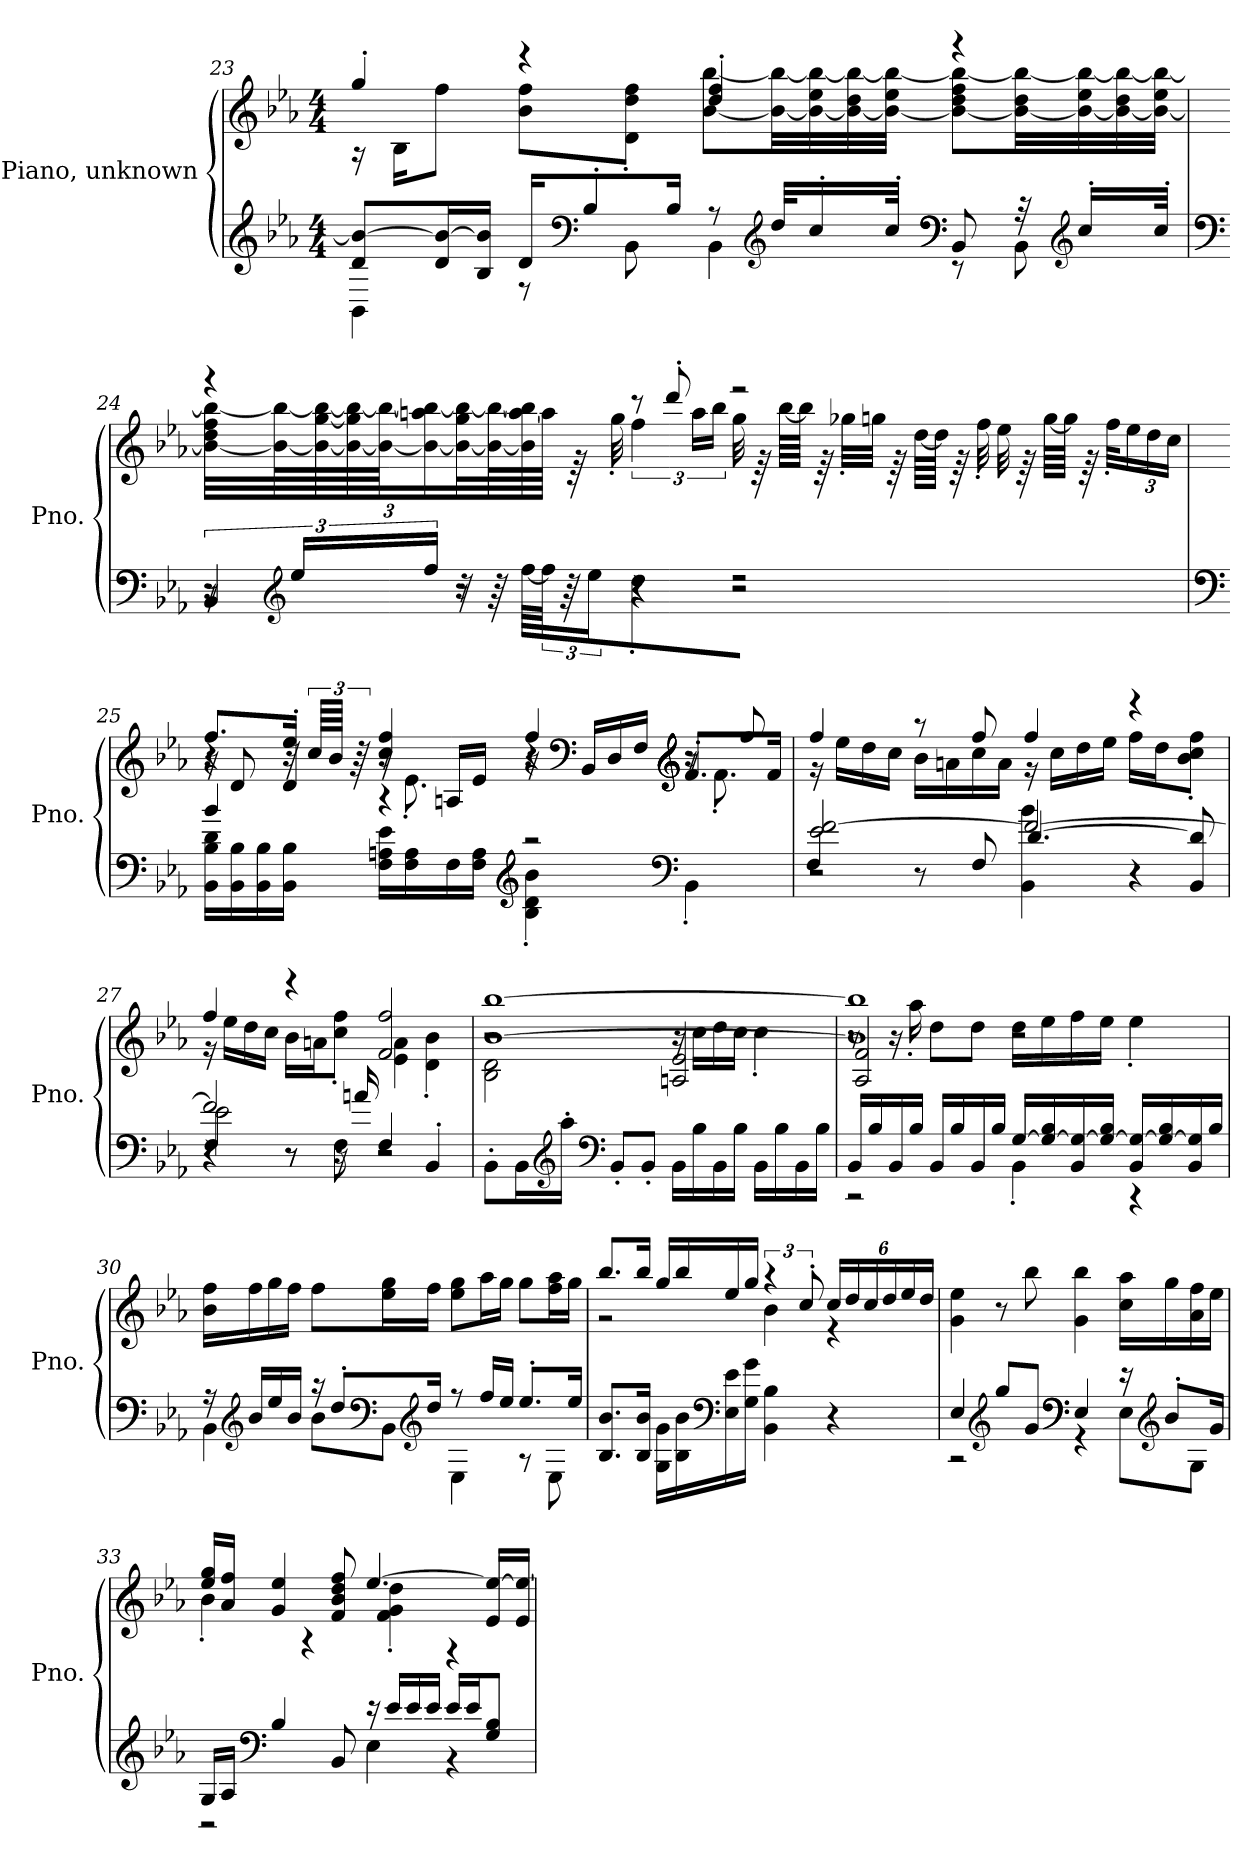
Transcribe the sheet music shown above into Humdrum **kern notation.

**kern	**kern
*part1	*part1
*staff2	*staff1
*I"Piano, unknown	*
*I'Pno.	*
!!LO:LB:g=z
*clefG2	*clefG2
*k[b-e-a-]	*k[b-e-a-]
*M4/4	*M4/4
=23	=23
*^	*^
8d/ 8b-/_L	4BB-\	4gg'/	16r
.	.	.	16B-\KL
16d/ 16b-/_L	.	.	8ff\J
16B-/ 16b-/]JJ	.	.	.
16d/KL	8r	4r	8b-\ 8ff\L
*clefF4	*	*	*
8B-'/	.	.	.
.	8BB-\	.	8d\' 8dd\' 8ff\'J
16B-/Jk	.	.	.
8r	4BB-\	4dd/' 4ff/'	[8b-\ [8bb-\L
*clefG2	*	*	*
32dd/KLL	.	.	32b-\_ 32bb-\_LL
16cc'/	.	.	32b-\_ 32ee-\ 32bb-\_
.	.	.	32b-\_ 32dd\ 32bb-\_
32cc'/JJk	.	.	32b-\_ 32ee-\ 32bb-\_JJJ
*clefF4	*	*	*
8BB-/	8r	4r	8b-\_ 8dd\ 8ff\ 8bb-\_L
32r	8BB-\	.	32b-\_ 32dd\ 32bb-\_LL
*clefG2	*	*	*
16cc'/LL	.	.	32b-\_ 32ee-\ 32bb-\_
.	.	.	32b-\_ 32dd\ 32bb-\_
32cc'/JJk	.	.	32b-\_ 32ee-\ 32bb-\_JJJ
*v	*v	*	*
!!LO:LB:g=z	!!
=24	=24	=24
*clefF4	*	*
*^	*	*
*	*^	*	*
24r	8r	4BB-/	4r	32b-\_ 32dd\ 32ff\ 32bb-\_LLL
.	.	.	.	64b-\_ 64bb-\_L
*clefG2	*	*	*	*
24ee-/LL	.	.	.	.
.	.	.	.	64b-\_ [64gg\ 64bb-\_
*	*	*	*	*Xbrackettup
.	.	.	.	96b-\_ 96gg\] 96bb-\_
.	.	.	.	96b-\_ 96bb-\_JJ
24ff/JJ	.	.	.	24b-\_ 24aan\ 24bb-\_
8r	32r	.	.	32b-\_ 32gg\ 32bb-\_L
.	64r	.	.	64b-\_ 64bb-\_L
.	[64ff\LLLL	.	.	64b-\] [64aa\ 64bb-\]
.	96ff\JJJJ]	.	.	64aa\JJJJ]
.	96r	.	.	.
.	.	.	.	64r
.	24ee-\	.	.	.
.	.	.	.	32gg'\
*	*	*	*	*brackettup
4r	4dd'\	4r	8r	6ff\
.	.	.	8ddd'/	.
.	.	.	.	24aa\LL
.	.	.	.	24bb-\JJ
2r	2r	2r	2r	32gg\
.	.	.	.	64r
.	.	.	.	[64bb-\LLLL
.	.	.	.	64bb-\JJJJ]
.	.	.	.	64r
.	.	.	.	32gg-X'\LLL
.	.	.	.	32ggn\JJJ
.	.	.	.	64r
.	.	.	.	[64dd\LLLL
.	.	.	.	64dd\JJJJ]
.	.	.	.	64r
.	.	.	.	32ff'\
.	.	.	.	32ee-\
.	.	.	.	64r
.	.	.	.	[64gg\LLLL
.	.	.	.	64gg\JJJJ]
.	.	.	.	64r
.	.	.	.	32ff'\KLL
*	*	*	*	*Xbrackettup
.	.	.	.	24ee-\
.	.	.	.	24dd\
.	.	.	.	24cc\JJ
*v	*v	*v	*	*
*	*v	*v
!!LO:LB:g=z
=25	=25
*clefF4	*
*^	*^
*	*	*	*^
4b-/	16BB-\ 16B-\ 16d\LL	8.ff/L	4r	16r
.	16BB-\ 16B-\	.	.	8d/
.	16BB-\ 16B-\	.	.	.
.	16BB-\ 16B-\JJ	16d/' 16ee-/'Jk	.	32r
*	*	*	*	*brackettup
.	.	.	.	96cc/LLLL
.	.	.	.	96b-/JJJJ
.	.	.	.	96r
4r	16F\ 16An\ 16e-\LL	4cc/ 4ff/	16r	8r
.	16F\ 16A\	.	8.e-'\	.
.	16F\	.	.	16An/LL
.	16F\ 16A\JJ	.	.	16e-/JJ
*clefG2	*	*	*	*
2r	4B-\' 4d\' 4b-\'	4ff/	4r	16r
*	*	*clefF4	*	*
.	.	.	.	16BB-/LL
.	.	.	.	16D/
.	.	.	.	16F/JJ
*clefF4	*	*clefG2	*	*
.	4BB-'\	8r	16r	8.f'/L
.	.	.	8.f'\	.
.	.	8ff/	.	.
.	.	.	.	16f/Jk
*	*	*	*v	*v
=26	=26	=26	=26
*	*^	*	*
2e-/ [2f/	2r	4F/	4ff/	16r
.	.	.	.	16ee-\LL
.	.	.	.	16dd\
.	.	.	.	16cc\JJ
.	.	8r	8r	16b-\LL
.	.	.	.	16an\
.	.	8F/	8ff/	16cc\
.	.	.	.	16a\JJ
2f/_	4BB-\ 4b-\	[4.d/	4ff/	16r
.	.	.	.	16cc\LL
.	.	.	.	16dd\
.	.	.	.	16ee-\JJ
.	4r	.	4r	16ff\LL
.	.	.	.	16dd\J
.	.	8BB-/ 8d/]	.	8b-\' 8cc\' 8ff\'J
!!LO:LB:g=z	!!
=27	=27	=27	=27	=27
*	*	*^	*	*
2f/]	2e-\	4F/	4r	4ff/	16r
.	.	.	.	.	16ee-\LL
.	.	.	.	.	16dd\
.	.	.	.	.	16cc\JJ
.	.	8r	8r	4r	16b-\LL
.	.	.	.	.	16an\J
.	.	16r	8F\	.	8cc\' 8ff\'J
.	.	16an/	.	.	.
2r	2r	4F/	2r	2f/ 2ff/	4e-\ 4a\
.	.	4BB-'/	.	.	4d\' 4b-\'
*v	*v	*v	*v	*	*
=28	=28	=28
*	*	*^
8BB-'\L	[1b- [1bb-	2B-\ 2d\	2r
16BB-\L	.	.	.
*clefG2	*	*	*
16aa-'\JJ	.	.	.
*clefF4	*	*	*
8BB-'/L	.	.	.
8BB-'/J	.	.	.
16BB-\LL	.	16r	2An/ 2e-/
16B-\	.	16cc\LL	.
16BB-\	.	16dd\	.
16B-\JJ	.	16cc\JJ	.
16BB-\LL	.	4cc'\	.
16B-\	.	.	.
16BB-\	.	.	.
16B-\JJ	.	.	.
!!LO:PB:g=z	!!	!!
=29	=29	=29	=29
*^	*	*	*
16BB-/LL	2r	1b-] 1bb-]	8r	2A-/ 2f/
16B-/	.	.	.	.
16BB-/	.	.	16r	.
16B-/JJ	.	.	16aa-'\	.
16BB-/LL	.	.	8dd\L	.
16B-/	.	.	.	.
16BB-/	.	.	8dd\J	.
16B-/JJ	.	.	.	.
[16G/LL	4BB-'\	.	16dd\LL	2r
16G/_ 16B-/	.	.	16ee-\	.
16BB-/ 16G/_	.	.	16ff\	.
16G/_ 16B-/JJ	.	.	16ee-\JJ	.
16BB-/ 16G/_LL	4r	.	4ee-'\	.
16G/_ 16B-/	.	.	.	.
16BB-/ 16G/]	.	.	.	.
16B-/JJ	.	.	.	.
*	*	*v	*v	*v
=30	=30	=30
16r	4BB-\	16b-\ 16ff\LL
*clefG2	*	*
16b-/LL	.	16ff\
16ee-/	.	16gg\
16b-/JJ	.	16ff\JJ
16r	8b-\L	8ff\L
8dd'/L	.	.
*clefF4	*	*
.	8BB-\J	16ee-\ 16gg\L
*clefG2	*	*
16dd/Jk	.	16ff\JJ
8r	4E-\	8ee-\ 8gg\L
16ff/LL	.	16aa-\L
16ee-/JJ	.	16gg\JJ
8.ee-'/L	8r	8gg\L
.	8E-\	16ff\ 16aa-\L
16ee-/Jk	.	16gg\JJ
*v	*v	*
!!LO:LB:g=z
=31	=31
*	*^
8.B-/ 8.b-/L	8.bb-/L	2r
16B-/ 16b-/Jk	16bb-/Jk	.
16G\ 16g\LL	16gg/LL	.
16B-\ 16b-\	16bb-/	.
*clefF4	*	*
16E-\ 16e-\	16ee-/	.
16G\ 16g\JJ	16gg/JJ	.
4BB-\ 4B-\	6r	4b-\
.	12cc'/	.
*	*Xbrackettup	*
4r	24cc/LL	4r
.	24dd/	.
.	24cc/	.
.	24dd/	.
.	24ee-/	.
.	24dd/JJ	.
*	*v	*v
=32	=32
*^	*
4E-/	2r	4g\ 4ee-\
*clefG2	*	*
8gg/L	.	8r
8g/J	.	8bb-\
*clefF4	*	*
4E-/	4r	4g\ 4bb-\
16r	8E-\L	16cc\ 16aa-\LL
*clefG2	*	*
8b-'/L	.	16gg\
.	8G\J	16a-\ 16ff\
16g/Jk	.	16ee-\JJ
!!LO:LB:g=z
=33	=33	=33
*	*	*^
16G/LL	2r	16ee-/ 16gg/LL	4b-'\
16A-/JJ	.	16a-/ 16ff/JJ	.
*clefF4	*	*	*
4B-/	.	4g/ 4ee-/	.
.	.	.	4r
8BB-/	.	8f/ 8b-/ 8dd/ 8ff/	.
16r	4E-\	[4.ee-/	4f\' 4g\' 4dd\'
16e-/LL	.	.	.
16e-/	.	.	.
16e-/JJ	.	.	.
16e-/LL	4r	.	4r
16e-/J	.	.	.
8G/ 8B-/J	.	16e-/ 16ee-/_LL	.
.	.	16e-/ 16ee-/_JJ	.
*v	*v	*	*
*	*v	*v
=	=
*-	*-
